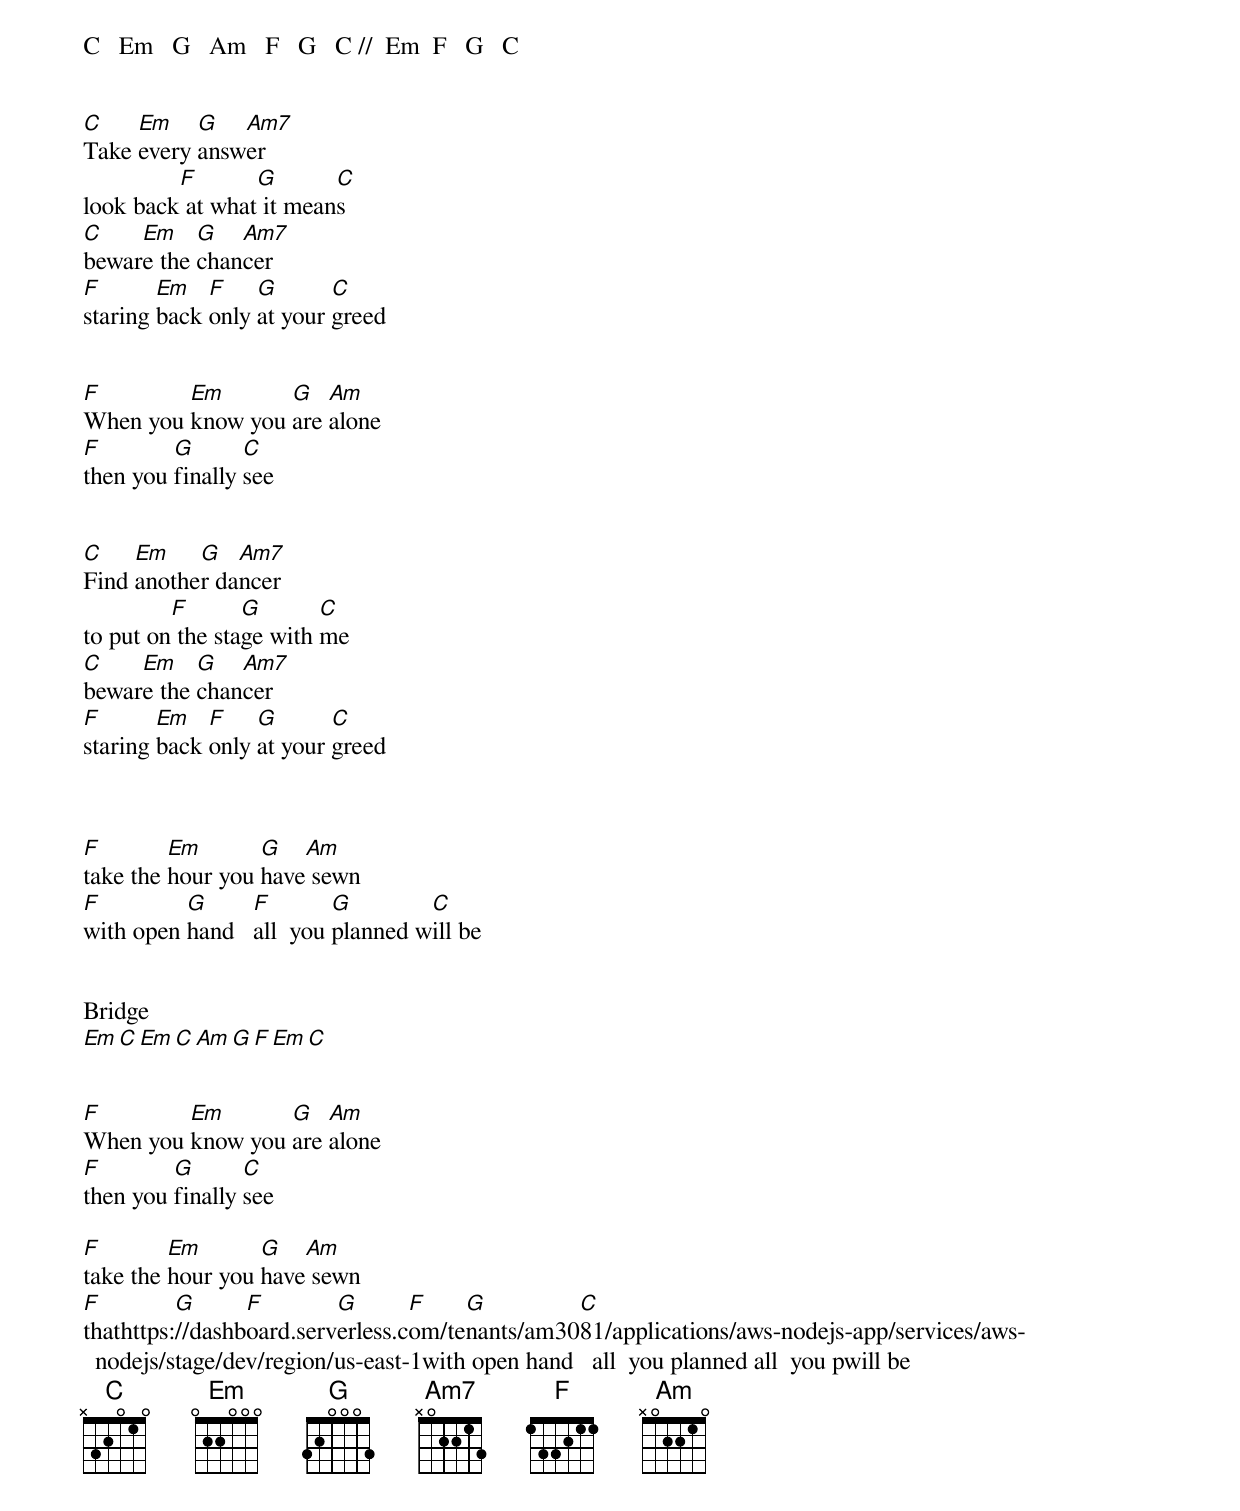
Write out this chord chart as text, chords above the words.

C   Em   G   Am   F   G   C //  Em  F   G   C


C    Em    G   Am7
Take every answer
	 F       G       C
look back at what it means
C    Em    G   Am7
beware the chancer
F       Em   F    G       C
staring back only at your greed


F        Em       G   Am
When you know you are alone
F        G       C
then you finally see


C    Em    G   Am7
Find another dancer
	 F       G       C
to put on the stage with me
C    Em    G   Am7
beware the chancer
F       Em   F    G       C
staring back only at your greed



F        Em       G   Am
take the hour you have sewn
F         G      F        G        C
with open hand   all  you planned will be


Bridge
Em C Em C Am G F Em C


F        Em       G   Am
When you know you are alone
F        G       C
then you finally see

F        Em       G   Am
take the hour you have sewn
F         G      F        G       F    G         C
thathttps://dashboard.serverless.com/tenants/am3081/applications/aws-nodejs-app/services/aws-nodejs/stage/dev/region/us-east-1with open hand   all  you planned all  you pwill be
